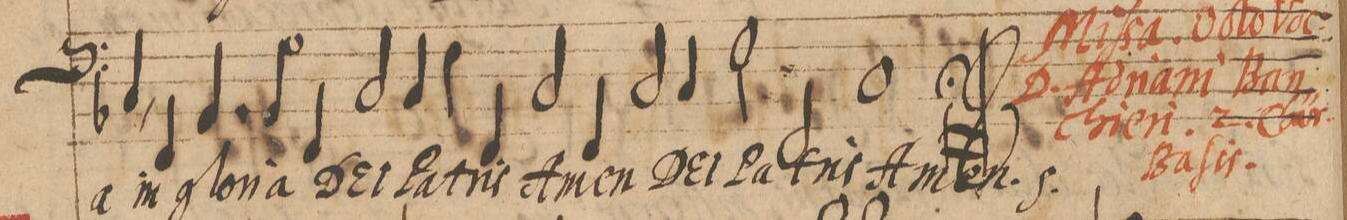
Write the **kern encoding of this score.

**kern	**text
*I"OCTAVAVOX	*
*clefF4	*
*k[b-]	*
*met(C|)	*
*M2/1	*
4C,</	-a
4FF/	in
4.BB-/	glo-
8BB-/	-ri-
4FF/	-a
2C/	DE-
4C/	-I
=96-	=96-
4F\	Pa-
4FF/	-tris
2C/	A-
4FF/	-men
2C/	DE-
4C/	-I
=97-	=97-
2F\	Pa-
2FF/	-tris
1C	A-
=98-	=98-
0FF;	-men.
==	==
*-	*-
